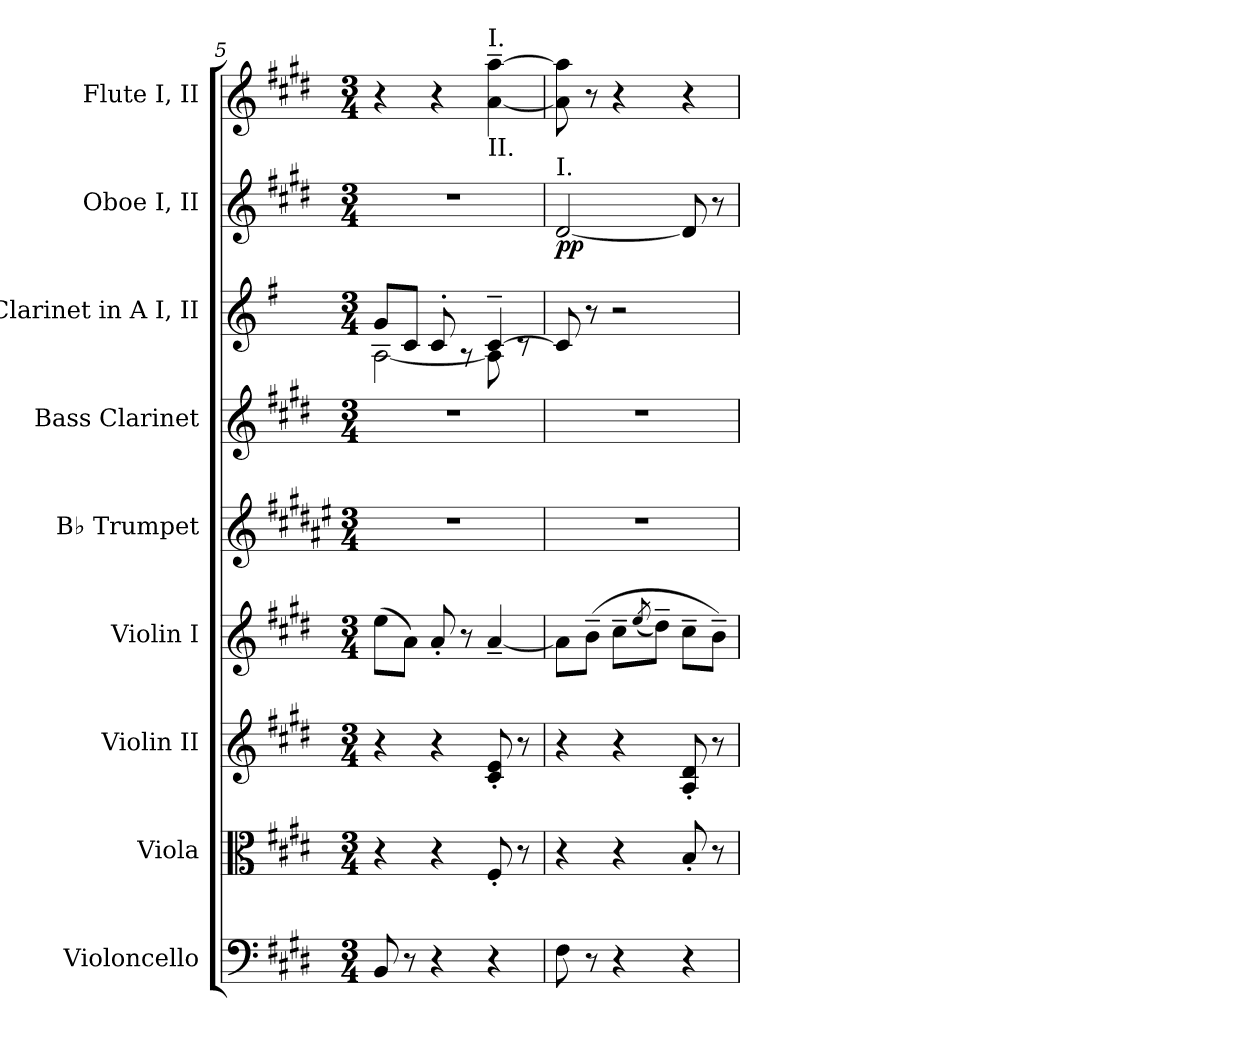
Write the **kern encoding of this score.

**kern	**kern	**kern	**kern	**kern	**kern	**kern	**kern	**dynam	**kern
*part9	*part8	*part7	*part6	*part5	*part4	*part3	*part2	*part2	*part1
*staff9	*staff8	*staff7	*staff6	*staff5	*staff4	*staff3	*staff2	*staff2	*staff1
*I"Violoncello	*I"Viola	*I"Violin II	*I"Violin I	*I"B♭ Trumpet	*I"Bass Clarinet	*I"Clarinet in A I, II	*I"Oboe I, II	*	*I"Flute I, II
*I'Vc.	*I'Va.	*I'Vn. II	*I'Vn. I	*I'B♭ Tpt.	*I'B. Cl.	*	*I'Ob. I, II	*	*I'Fl. I, II
*clefF4	*clefC3	*clefG2	*clefG2	*clefG2	*clefG2	*clefG2	*clefG2	*	*clefG2
*	*	*	*	*ITrd1c2	*ITrd9c15	*ITrd2c3	*	*	*
*k[f#c#g#d#]	*k[f#c#g#d#]	*k[f#c#g#d#]	*k[f#c#g#d#]	*k[f#c#g#d#]	*k[f#c#g#d#]	*k[f#c#g#d#]	*k[f#c#g#d#]	*	*k[f#c#g#d#]
*M3/4	*M3/4	*M3/4	*M3/4	*M3/4	*M3/4	*M3/4	*M3/4	*	*M3/4
=5	=5	=5	=5	=5	=5	=5	=5	=5	=5
*	*	*	*	*	*	*^	*	*	*
8BB/	4r	4r	(>8ee\L	2.r	2.r	8e/L	[2F#\	2.r	.	4r
8r	.	.	8a\J)	.	.	8A/J	.	.	.	.
4r	4r	4r	8a'/	.	.	8A'/	.	.	.	4r
.	.	.	8r	.	.	8rA	.	.	.	.
!	!	!	!	!	!	!	!	!	!	!LO:TX:a:t=I.
!	!	!	!	!	!	!	!	!	!	!LO:TX:b:t=II.
4r	8F#'/	8c#/' 8e/'	[4a~/	.	.	[4A~/	8F#\]	.	.	[4a\~ [4aa\~
.	8r	8r	.	.	.	.	8rc	.	.	.
=6	=6	=6	=6	=6	=6	=6	=6	=6	=6	=6
!	!	!	!	!	!	!	!	!LO:TX:a:t=I.	!	!
!	!	!	!	!	!	!	!	!	!LO:DY:b	!
*	*	*	*	*	*	*v	*v	*	*	*
8F#\	4r	4r	8a\L]	2.r	2.r	8A/]	[2d#/	pp	8a\] 8aa\]
8r	.	.	(>8b~\J	.	.	8r	.	.	8r
4r	4r	4r	8cc#~\L	.	.	2r	.	.	4r
.	.	.	(<8qee/	.	.	.	.	.	.
.	.	.	8dd#~\J)	.	.	.	.	.	.
4r	8B'/	8A/' 8d#/'	8cc#~\L	.	.	.	8d#/]	.	4r
.	8r	8r	8b~\J)	.	.	.	8r	.	.
=	=	=	=	=	=	=	=	=	=
*-	*-	*-	*-	*-	*-	*-	*-	*-	*-
